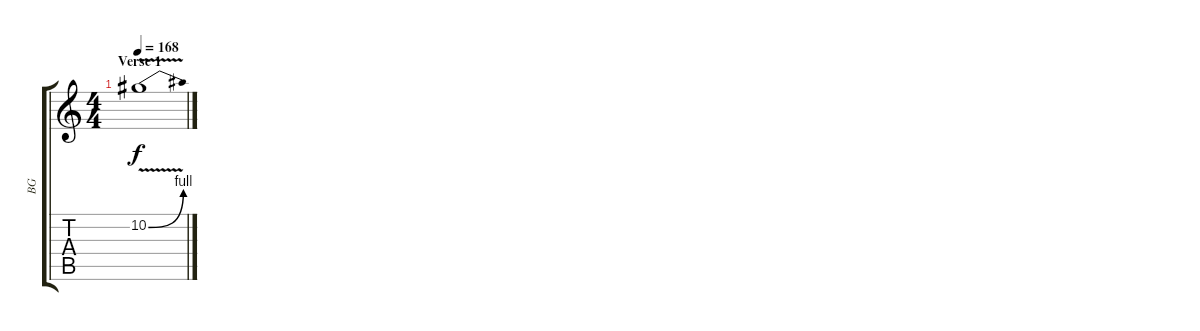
\track ("BG" "BG") {instrument overdrivenguitar}
\staff {score tabs}
\tuning (Eb4 Bb3 Gb3 Db3 Ab2 Eb2) {hide}
\ts (4 4)
\section ("" "Verse 1")
\tempo 168
\clef g2
\ks c
10.2{be (bend 0 0 60 4) v}.1{dy f}
